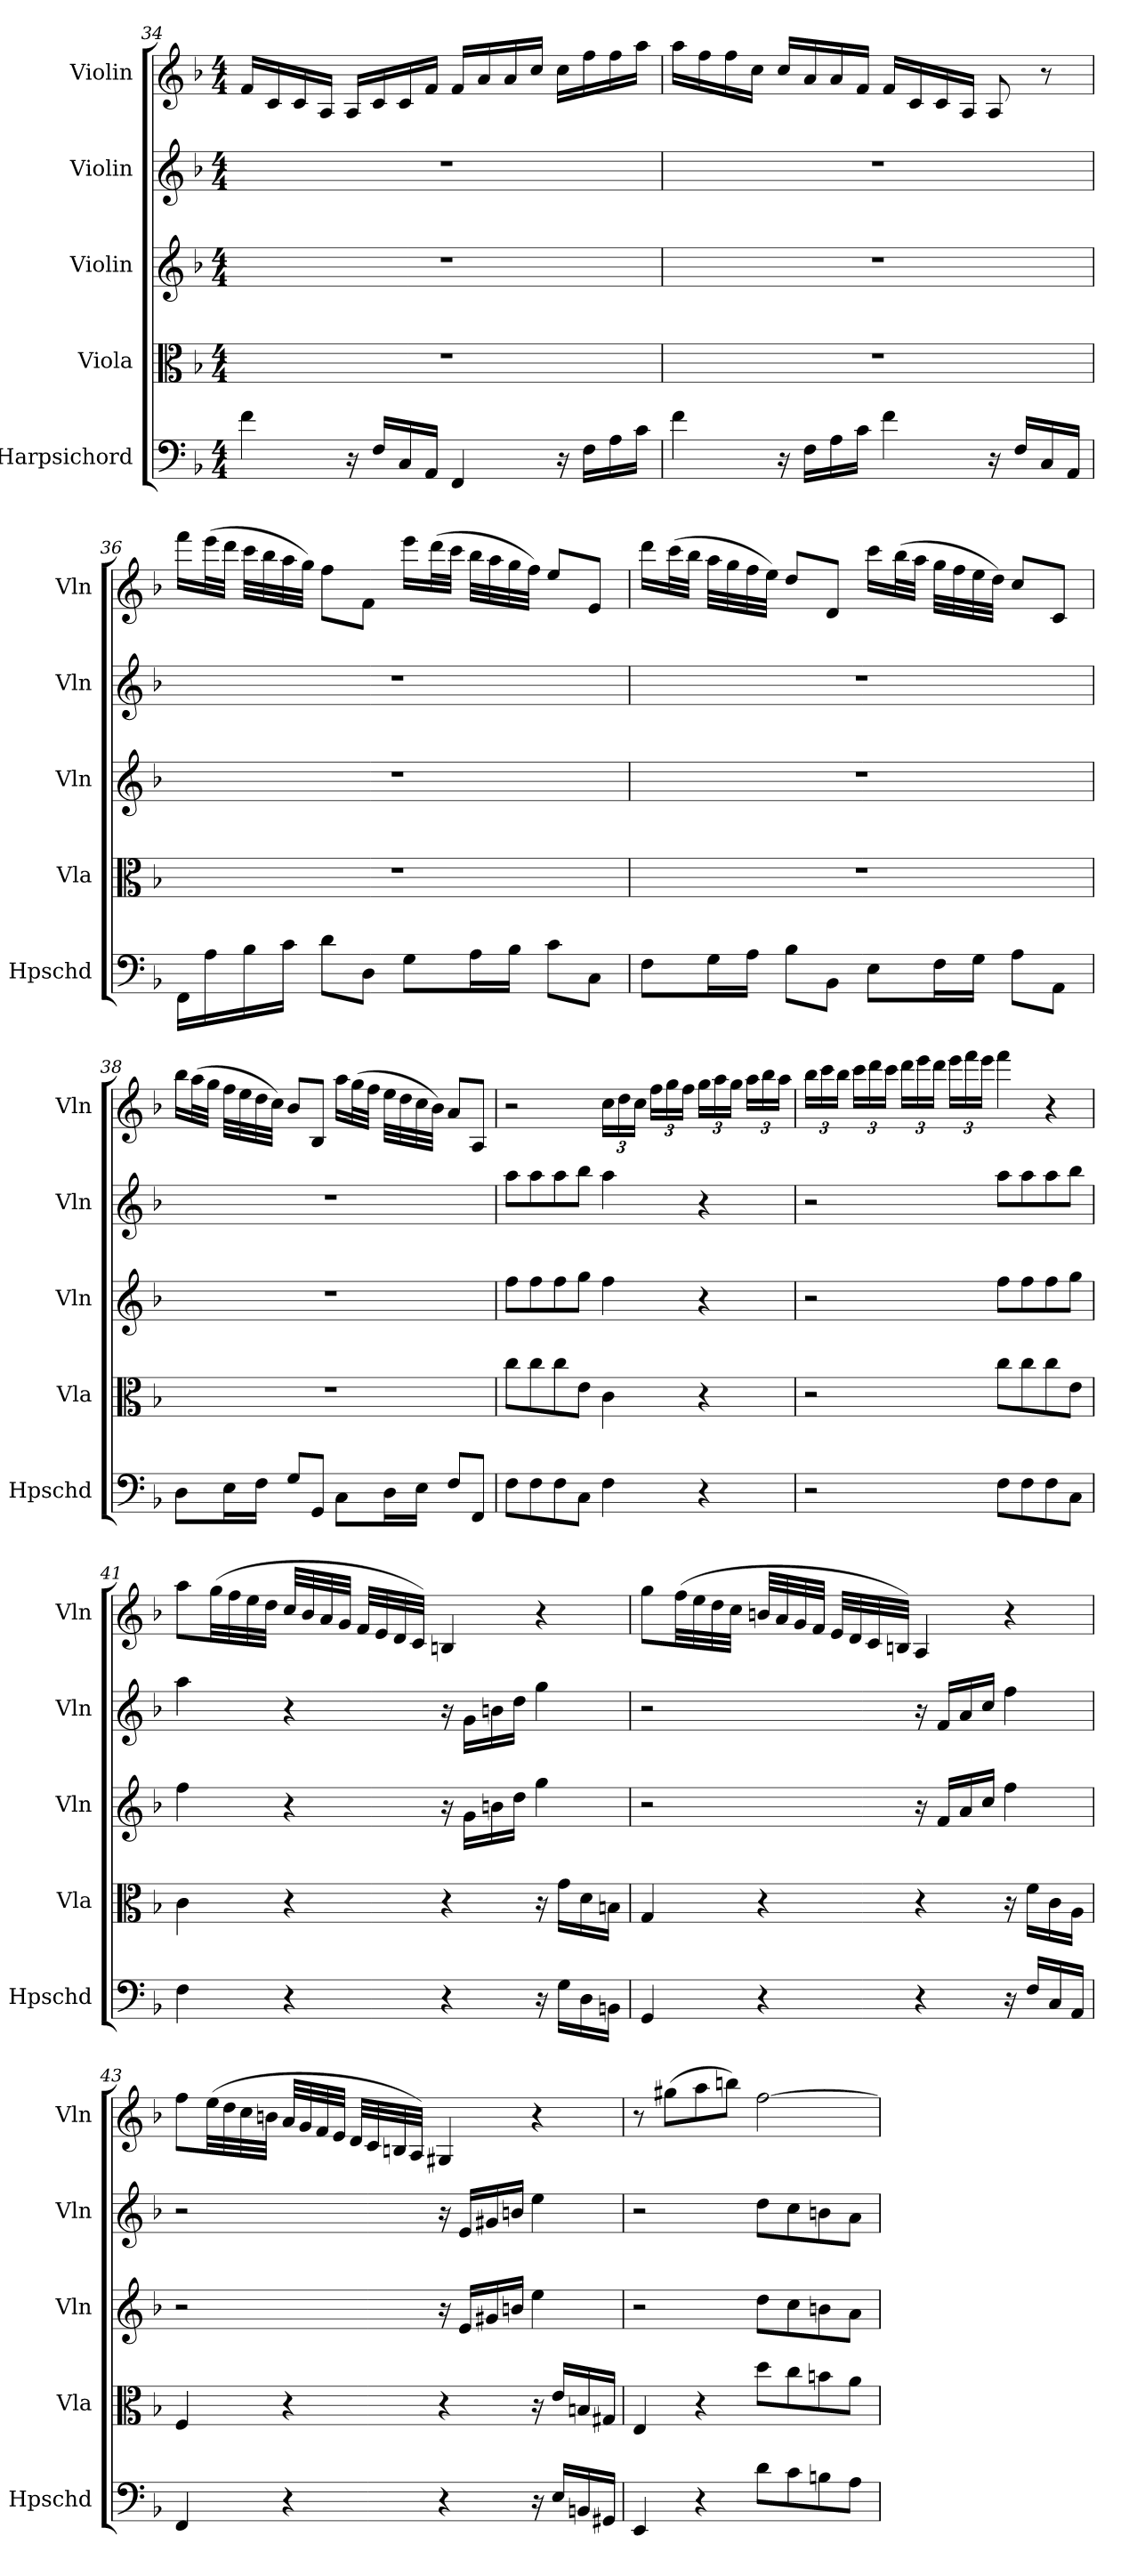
**kern	**kern	**kern	**kern	**kern
*part5	*part4	*part3	*part2	*part1
*staff5	*staff4	*staff3	*staff2	*staff1
*I"Harpsichord	*I"Viola	*I"Violin	*I"Violin	*I"Violin
*I'Hpschd	*I'Vla	*I'Vln	*I'Vln	*I'Vln
*clefF4	*clefC3	*clefG2	*clefG2	*clefG2
*k[b-]	*k[b-]	*k[b-]	*k[b-]	*k[b-]
*F:	*F:	*F:	*F:	*F:
*M4/4	*M4/4	*M4/4	*M4/4	*M4/4
=34	=34	=34	=34	=34
4f\	1r	1r	1r	16f/LL
.	.	.	.	16c/
.	.	.	.	16c/
.	.	.	.	16A/JJ
16r	.	.	.	16A/LL
16F/LL	.	.	.	16c/
16C/	.	.	.	16c/
16AA/JJ	.	.	.	16f/JJ
4FF/	.	.	.	16f/LL
.	.	.	.	16a/
.	.	.	.	16a/
.	.	.	.	16cc/JJ
16r	.	.	.	16cc\LL
16F\LL	.	.	.	16ff\
16A\	.	.	.	16ff\
16c\JJ	.	.	.	16aa\JJ
=35	=35	=35	=35	=35
4f\	1r	1r	1r	16aa\LL
.	.	.	.	16ff\
.	.	.	.	16ff\
.	.	.	.	16cc\JJ
16r	.	.	.	16cc/LL
16F\LL	.	.	.	16a/
16A\	.	.	.	16a/
16c\JJ	.	.	.	16f/JJ
4f\	.	.	.	16f/LL
.	.	.	.	16c/
.	.	.	.	16c/
.	.	.	.	16A/JJ
16r	.	.	.	8A/
16F/LL	.	.	.	.
16C/	.	.	.	8r
16AA/JJ	.	.	.	.
=36	=36	=36	=36	=36
16FF\LL	1r	1r	1r	16fff\LL
16A\	.	.	.	(32eee\L
.	.	.	.	32ddd\JJJ
16B-\	.	.	.	32ccc\LLL
.	.	.	.	32bb-\
16c\JJ	.	.	.	32aa\
.	.	.	.	32gg\JJJ)
8d\L	.	.	.	8ff\L
8D\J	.	.	.	8f\J
8G\L	.	.	.	16eee\LL
.	.	.	.	(32ddd\L
.	.	.	.	32ccc\JJJ
16A\L	.	.	.	32bb-\LLL
.	.	.	.	32aa\
16B-\JJ	.	.	.	32gg\
.	.	.	.	32ff\JJJ)
8c\L	.	.	.	8ee/L
8C\J	.	.	.	8e/J
=37	=37	=37	=37	=37
8F\L	1r	1r	1r	16ddd\LL
.	.	.	.	(32ccc\L
.	.	.	.	32bb-\JJJ
16G\L	.	.	.	32aa\LLL
.	.	.	.	32gg\
16A\JJ	.	.	.	32ff\
.	.	.	.	32ee\JJJ)
8B-\L	.	.	.	8dd/L
8BB-\J	.	.	.	8d/J
8E\L	.	.	.	16ccc\LL
.	.	.	.	(32bb-\L
.	.	.	.	32aa\JJJ
16F\L	.	.	.	32gg\LLL
.	.	.	.	32ff\
16G\JJ	.	.	.	32ee\
.	.	.	.	32dd\JJJ)
8A\L	.	.	.	8cc/L
8AA\J	.	.	.	8c/J
=38	=38	=38	=38	=38
8D\L	1r	1r	1r	16bb-\LL
.	.	.	.	(32aa\L
.	.	.	.	32gg\JJJ
16E\L	.	.	.	32ff\LLL
.	.	.	.	32ee\
16F\JJ	.	.	.	32dd\
.	.	.	.	32cc\JJJ)
8G/L	.	.	.	8b-/L
8GG/J	.	.	.	8B-/J
8C\L	.	.	.	16aa\LL
.	.	.	.	(32gg\L
.	.	.	.	32ff\JJJ
16D\L	.	.	.	32ee\LLL
.	.	.	.	32dd\
16E\JJ	.	.	.	32cc\
.	.	.	.	32b-\JJJ)
8F/L	.	.	.	8a/L
8FF/J	.	.	.	8A/J
=39	=39	=39	=39	=39
8F\L	8cc\L	8ff\L	8aa\L	2r
8F\	8cc\	8ff\	8aa\	.
8F\	8cc\	8ff\	8aa\	.
8C\J	8e\J	8gg\J	8bb-\J	.
4F\	4c\	4ff\	4aa\	24cc\LL
.	.	.	.	24dd\
.	.	.	.	24cc\JJ
.	.	.	.	24ff\LL
.	.	.	.	24gg\
.	.	.	.	24ff\JJ
4r	4r	4r	4r	24gg\LL
.	.	.	.	24aa\
.	.	.	.	24gg\JJ
.	.	.	.	24aa\LL
.	.	.	.	24bb-\
.	.	.	.	24aa\JJ
=40	=40	=40	=40	=40
2r	2r	2r	2r	24bb-\LL
.	.	.	.	24ccc\
.	.	.	.	24bb-\JJ
.	.	.	.	24ccc\LL
.	.	.	.	24ddd\
.	.	.	.	24ccc\JJ
.	.	.	.	24ddd\LL
.	.	.	.	24eee\
.	.	.	.	24ddd\JJ
.	.	.	.	24eee\LL
.	.	.	.	24fff\
.	.	.	.	24eee\JJ
8F\L	8cc\L	8ff\L	8aa\L	4fff\
8F\	8cc\	8ff\	8aa\	.
8F\	8cc\	8ff\	8aa\	4r
8C\J	8e\J	8gg\J	8bb-\J	.
=41	=41	=41	=41	=41
4F\	4c\	4ff\	4aa\	8aa\L
.	.	.	.	(32gg\LL
.	.	.	.	32ff\
.	.	.	.	32ee\
.	.	.	.	32dd\JJJ
4r	4r	4r	4r	32cc/LLL
.	.	.	.	32b-/
.	.	.	.	32a/
.	.	.	.	32g/JJJ
.	.	.	.	32f/LLL
.	.	.	.	32e/
.	.	.	.	32d/
.	.	.	.	32c/JJJ)
4r	4r	16r	16r	4Bn/
.	.	16g\LL	16g\LL	.
.	.	16bn\	16bn\	.
.	.	16dd\JJ	16dd\JJ	.
16r	16r	4gg\	4gg\	4r
16G\LL	16g\LL	.	.	.
16D\	16d\	.	.	.
16BBn\JJ	16Bn\JJ	.	.	.
=42	=42	=42	=42	=42
4GG/	4G/	2r	2r	8gg\L
.	.	.	.	(32ff\LL
.	.	.	.	32ee\
.	.	.	.	32dd\
.	.	.	.	32cc\JJJ
4r	4r	.	.	32bn/LLL
.	.	.	.	32a/
.	.	.	.	32g/
.	.	.	.	32f/JJJ
.	.	.	.	32e/LLL
.	.	.	.	32d/
.	.	.	.	32c/
.	.	.	.	32Bn/JJJ)
4r	4r	16r	16r	4A/
.	.	16f/LL	16f/LL	.
.	.	16a/	16a/	.
.	.	16cc/JJ	16cc/JJ	.
16r	16r	4ff\	4ff\	4r
16F/LL	16f\LL	.	.	.
16C/	16c\	.	.	.
16AA/JJ	16A\JJ	.	.	.
=43	=43	=43	=43	=43
4FF/	4F/	2r	2r	8ff\L
.	.	.	.	(32ee\LL
.	.	.	.	32dd\
.	.	.	.	32cc\
.	.	.	.	32bn\JJJ
4r	4r	.	.	32a/LLL
.	.	.	.	32g/
.	.	.	.	32f/
.	.	.	.	32e/JJJ
.	.	.	.	32d/LLL
.	.	.	.	32c/
.	.	.	.	32Bn/
.	.	.	.	32A/JJJ)
4r	4r	16r	16r	4G#X/
.	.	16e/LL	16e/LL	.
.	.	16g#X/	16g#X/	.
.	.	16bn/JJ	16bn/JJ	.
16r	16r	4ee\	4ee\	4r
16E/LL	16e/LL	.	.	.
16BBn/	16Bn/	.	.	.
16GG#X/JJ	16G#X/JJ	.	.	.
=44	=44	=44	=44	=44
4EE/	4E/	2r	2r	8r
.	.	.	.	(8gg#X\L
4r	4r	.	.	8aa\
.	.	.	.	8bbn\J)
8d\L	8dd\L	8dd\L	8dd\L	[2ff\
8c\	8cc\	8cc\	8cc\	.
8Bn\	8bn\	8bn\	8bn\	.
8A\J	8a\J	8a\J	8a\J	.
=	=	=	=	=
*-	*-	*-	*-	*-
